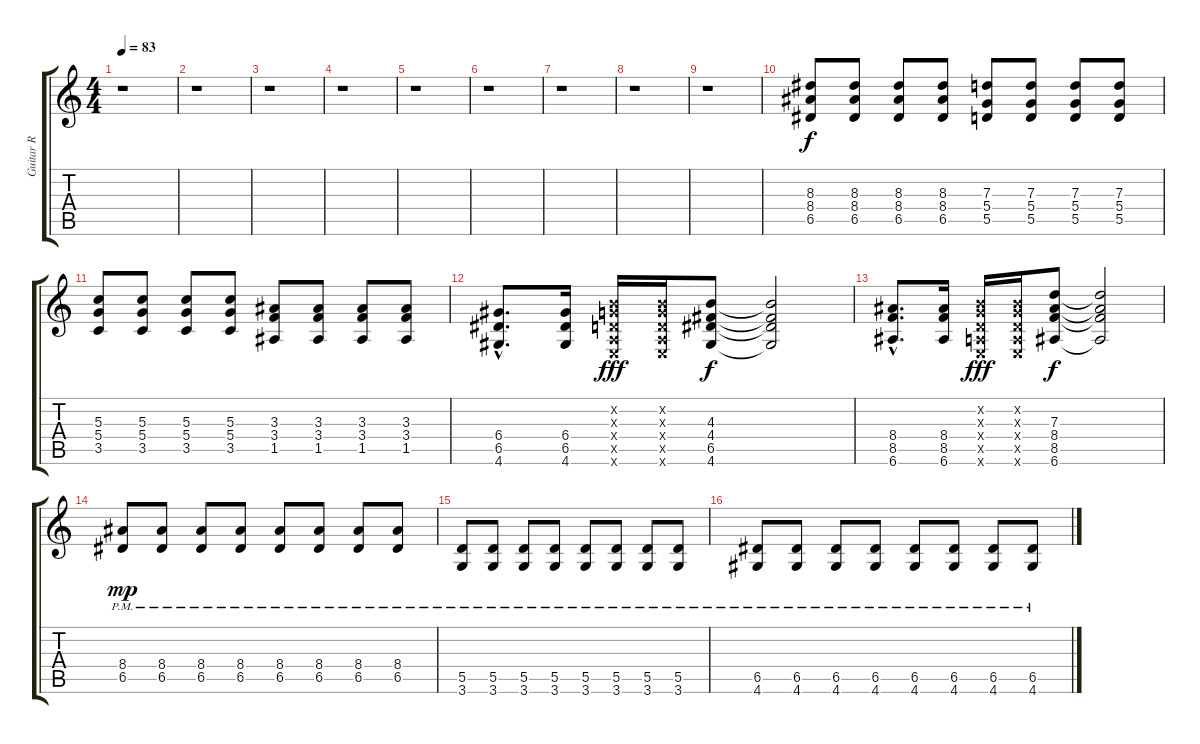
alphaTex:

\track ("Guitar R" "Guitar R") {instrument distortionguitar}
\staff {score tabs}
\tuning (E4 B3 G3 D3 A2 E2) {hide}
\ts (4 4)
\tempo 83
\clef g2
\ks c
r.1{dy f instrument distortionguitar} |
r.1 |
r.1 |
r.1 |
r.1 |
r.1 |
r.1 |
r.1 |
r.1 |
(8.3 8.4 6.5).8 (8.3 8.4 6.5).8 (8.3 8.4 6.5).8 (8.3 8.4 6.5).8 (7.3 5.4 5.5).8 (7.3 5.4 5.5).8 (7.3 5.4 5.5).8 (7.3 5.4 5.5).8 |
(5.3 5.4 3.5).8 (5.3 5.4 3.5).8 (5.3 5.4 3.5).8 (5.3 5.4 3.5).8 (3.3 3.4 1.5).8 (3.3 3.4 1.5).8 (3.3 3.4 1.5).8 (3.3 3.4 1.5).8 |
(6.4{hac} 6.5{hac} 4.6{hac}).8{d} (6.4 6.5 4.6).16 (0.2{x} 0.3{x} 0.4{x} 0.5{x} 0.6{x}).16{dy fff} (0.2{x} 0.3{x} 0.4{x} 0.5{x} 0.6{x}).16 (4.3 4.4 6.5 4.6).8{dy f} (4.3{t} 4.4{t} 6.5{t} 4.6{t}).2 |
(8.4{hac} 8.5{hac} 6.6{hac}).8{d} (8.4 8.5 6.6).16 (0.2{x} 0.3{x} 0.4{x} 0.5{x} 0.6{x}).16{dy fff} (0.2{x} 0.3{x} 0.4{x} 0.5{x} 0.6{x}).16 (7.3 8.4 8.5 6.6).8{dy f} (7.3{t} 8.4{t} 8.5{t} 6.6{t}).2 |
(8.4{pm} 6.5{pm}).8{dy mp} (8.4{pm} 6.5{pm}).8 (8.4{pm} 6.5{pm}).8 (8.4{pm} 6.5{pm}).8 (8.4{pm} 6.5{pm}).8 (8.4{pm} 6.5{pm}).8 (8.4{pm} 6.5{pm}).8 (8.4{pm} 6.5{pm}).8 |
(5.5{pm} 3.6{pm}).8 (5.5{pm} 3.6{pm}).8 (5.5{pm} 3.6{pm}).8 (5.5{pm} 3.6{pm}).8 (5.5{pm} 3.6{pm}).8 (5.5{pm} 3.6{pm}).8 (5.5{pm} 3.6{pm}).8 (5.5{pm} 3.6{pm}).8 |
(6.5{pm} 4.6{pm}).8 (6.5{pm} 4.6{pm}).8 (6.5{pm} 4.6{pm}).8 (6.5{pm} 4.6{pm}).8 (6.5{pm} 4.6{pm}).8 (6.5{pm} 4.6{pm}).8 (6.5{pm} 4.6{pm}).8 (6.5{pm} 4.6{pm}).8
